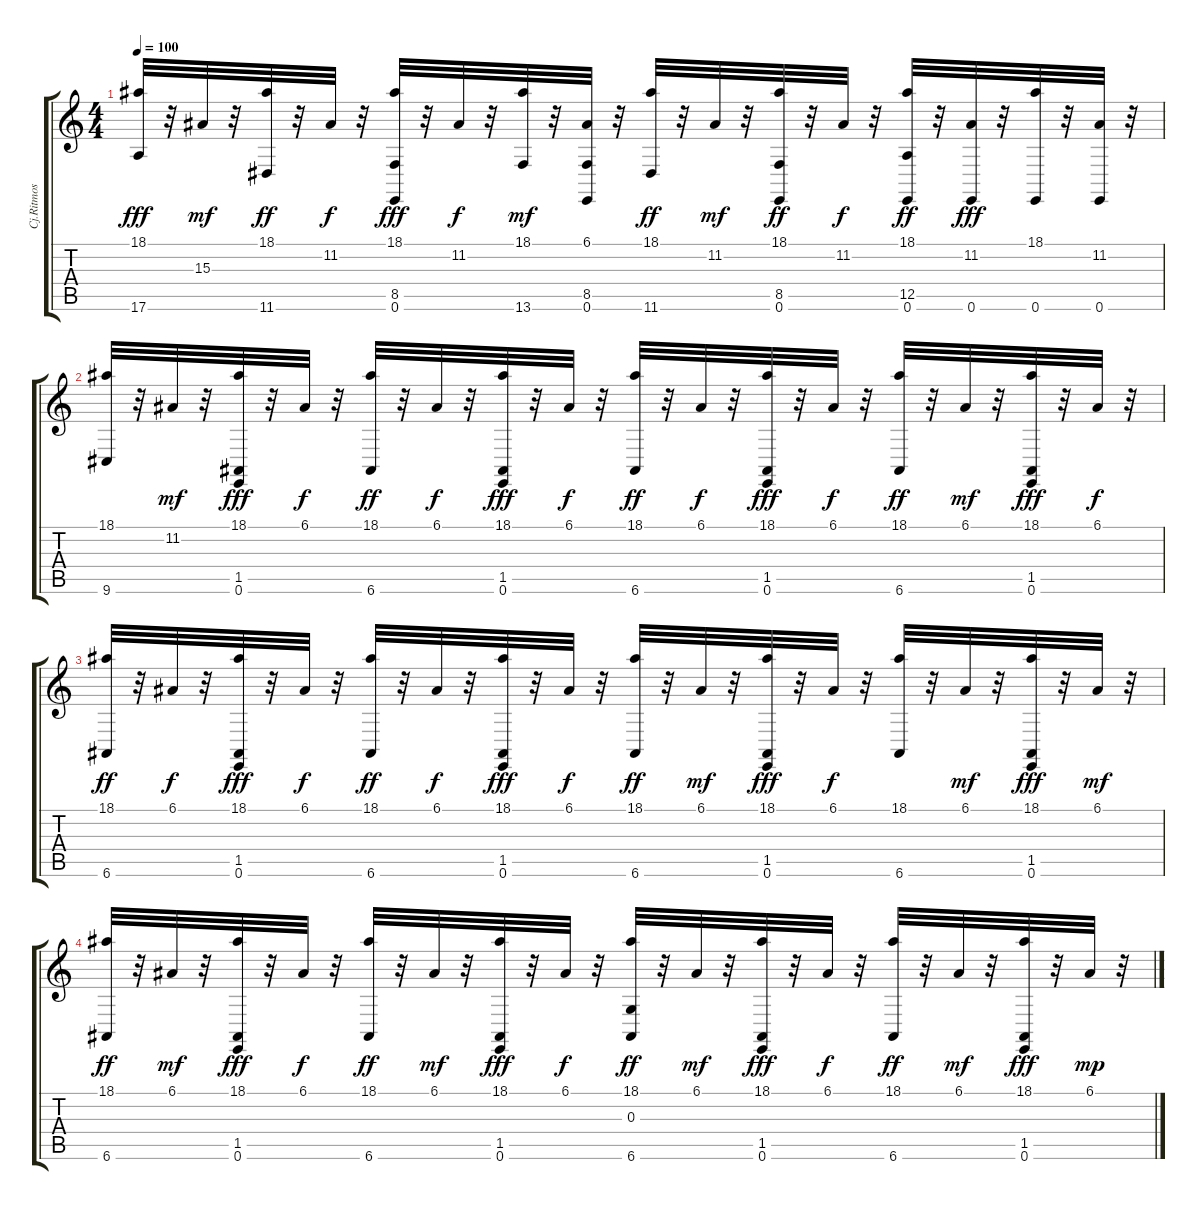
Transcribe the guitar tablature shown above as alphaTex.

\track ("Cj.Ritmos" "Cj.Ritmos") {instrument acousticgrandpiano}
\staff {score tabs}
\tuning (E4 B3 G3 D3 A2 E2) {hide}
\ts (4 4)
\tempo 100
\clef g2
\ks c
(18.1 17.6).32{dy fff} r.32 15.3.32{dy mf} r.32 (18.1 11.6).32{dy ff} r.32 11.2.32{dy f} r.32 (18.1 8.5 0.6).32{dy fff} r.32 11.2.32{dy f} r.32 (18.1 13.6).32{dy mf} r.32 (6.1 8.5 0.6).32 r.32 (18.1 11.6).32{dy ff} r.32 11.2.32{dy mf} r.32 (18.1 8.5 0.6).32{dy ff} r.32 11.2.32{dy f} r.32 (18.1 12.5 0.6).32{dy ff} r.32 (11.2 0.6).32{dy fff} r.32 (18.1 0.6).32 r.32 (11.2 0.6).32 r.32 |
(18.1 9.6).32 r.32 11.2.32{dy mf} r.32 (18.1 1.5 0.6).32{dy fff} r.32 6.1.32{dy f} r.32 (18.1 6.6).32{dy ff} r.32 6.1.32{dy f} r.32 (18.1 1.5 0.6).32{dy fff} r.32 6.1.32{dy f} r.32 (18.1 6.6).32{dy ff} r.32 6.1.32{dy f} r.32 (18.1 1.5 0.6).32{dy fff} r.32 6.1.32{dy f} r.32 (18.1 6.6).32{dy ff} r.32 6.1.32{dy mf} r.32 (18.1 1.5 0.6).32{dy fff} r.32 6.1.32{dy f} r.32 |
(18.1 6.6).32{dy ff} r.32 6.1.32{dy f} r.32 (18.1 1.5 0.6).32{dy fff} r.32 6.1.32{dy f} r.32 (18.1 6.6).32{dy ff} r.32 6.1.32{dy f} r.32 (18.1 1.5 0.6).32{dy fff} r.32 6.1.32{dy f} r.32 (18.1 6.6).32{dy ff} r.32 6.1.32{dy mf} r.32 (18.1 1.5 0.6).32{dy fff} r.32 6.1.32{dy f} r.32 (18.1 6.6).32 r.32 6.1.32{dy mf} r.32 (18.1 1.5 0.6).32{dy fff} r.32 6.1.32{dy mf} r.32 |
(18.1 6.6).32{dy ff} r.32 6.1.32{dy mf} r.32 (18.1 1.5 0.6).32{dy fff} r.32 6.1.32{dy f} r.32 (18.1 6.6).32{dy ff} r.32 6.1.32{dy mf} r.32 (18.1 1.5 0.6).32{dy fff} r.32 6.1.32{dy f} r.32 (18.1 0.3 6.6).32{dy ff} r.32 6.1.32{dy mf} r.32 (18.1 1.5 0.6).32{dy fff} r.32 6.1.32{dy f} r.32 (18.1 6.6).32{dy ff} r.32 6.1.32{dy mf} r.32 (18.1 1.5 0.6).32{dy fff} r.32 6.1.32{dy mp} r.32
